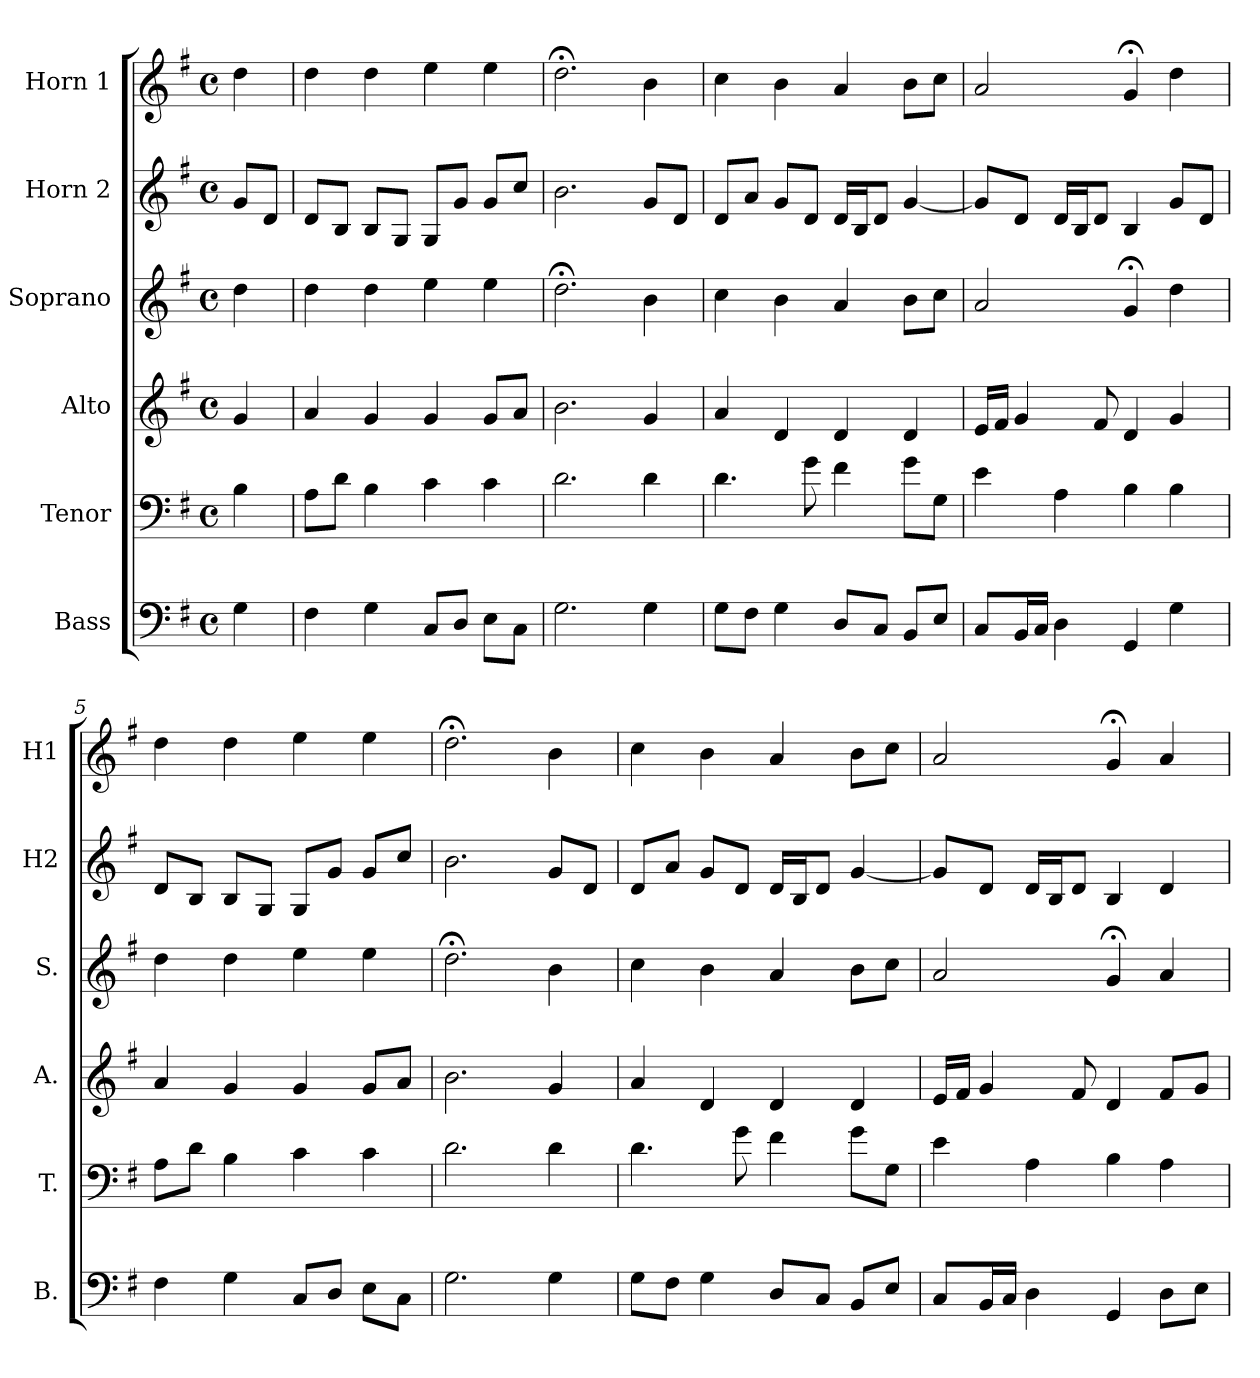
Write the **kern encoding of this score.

**kern	**kern	**kern	**kern	**kern	**kern
*part6	*part5	*part4	*part3	*part2	*part1
*staff6	*staff5	*staff4	*staff3	*staff2	*staff1
*I"Bass	*I"Tenor	*I"Alto	*I"Soprano	*I"Horn 2	*I"Horn 1
*I'B.	*I'T.	*I'A.	*I'S.	*I'H2	*I'H1
*clefF4	*clefF4	*clefG2	*clefG2	*clefG2	*clefG2
*	*	*	*	*ITrd4c7	*ITrd4c7
*k[f#]	*k[f#]	*k[f#]	*k[f#]	*k[]	*k[]
*G:	*G:	*G:	*G:	*C:	*C:
*M4/4	*M4/4	*M4/4	*M4/4	*M4/4	*M4/4
*met(c)	*met(c)	*met(c)	*met(c)	*met(c)	*met(c)
=	=	=	=	=	=
4G\	4B\	4g/	4dd\	8c/L	4g\
.	.	.	.	8G/J	.
=1	=1	=1	=1	=1	=1
4F#\	8A\L	4a/	4dd\	8G/L	4g\
.	8d\J	.	.	8E/J	.
4G\	4B\	4g/	4dd\	8E/L	4g\
.	.	.	.	8C/J	.
8C/L	4c\	4g/	4ee\	8C/L	4a\
8D/J	.	.	.	8c/J	.
8E\L	4c\	8g/L	4ee\	8c/L	4a\
8C\J	.	8a/J	.	8f/J	.
=2	=2	=2	=2	=2	=2
2.G\	2.d\	2.b\	2.dd;<\	2.e\	2.g;<\
4G\	4d\	4g/	4b\	8c/L	4e\
.	.	.	.	8G/J	.
=3	=3	=3	=3	=3	=3
8G\L	4.d\	4a/	4cc\	8G/L	4f\
8F#\J	.	.	.	8d/J	.
4G\	.	4d/	4b\	8c/L	4e\
.	8g\	.	.	8G/J	.
8D/L	4f#\	4d/	4a/	16G/LL	4d/
.	.	.	.	16E/J	.
8C/J	.	.	.	8G/J	.
8BB/L	8g\L	4d/	8b\L	[4c/	8e\L
8E/J	8G\J	.	8cc\J	.	8f\J
=4	=4	=4	=4	=4	=4
8C/L	4e\	16e/LL	2a/	8c/L]	2d/
.	.	16f#/JJ	.	.	.
16BB/L	.	4g/	.	8G/J	.
16C/JJ	.	.	.	.	.
4D\	4A\	.	.	16G/LL	.
.	.	.	.	16E/J	.
.	.	8f#/	.	8G/J	.
4GG/	4B\	4d/	4g;</	4E/	4c;</
4G\	4B\	4g/	4dd\	8c/L	4g\
.	.	.	.	8G/J	.
!!LO:LB:g=z
=5	=5	=5	=5	=5	=5
4F#\	8A\L	4a/	4dd\	8G/L	4g\
.	8d\J	.	.	8E/J	.
4G\	4B\	4g/	4dd\	8E/L	4g\
.	.	.	.	8C/J	.
8C/L	4c\	4g/	4ee\	8C/L	4a\
8D/J	.	.	.	8c/J	.
8E\L	4c\	8g/L	4ee\	8c/L	4a\
8C\J	.	8a/J	.	8f/J	.
=6	=6	=6	=6	=6	=6
2.G\	2.d\	2.b\	2.dd;<\	2.e\	2.g;<\
4G\	4d\	4g/	4b\	8c/L	4e\
.	.	.	.	8G/J	.
=7	=7	=7	=7	=7	=7
8G\L	4.d\	4a/	4cc\	8G/L	4f\
8F#\J	.	.	.	8d/J	.
4G\	.	4d/	4b\	8c/L	4e\
.	8g\	.	.	8G/J	.
8D/L	4f#\	4d/	4a/	16G/LL	4d/
.	.	.	.	16E/J	.
8C/J	.	.	.	8G/J	.
8BB/L	8g\L	4d/	8b\L	[4c/	8e\L
8E/J	8G\J	.	8cc\J	.	8f\J
=8	=8	=8	=8	=8	=8
8C/L	4e\	16e/LL	2a/	8c/L]	2d/
.	.	16f#/JJ	.	.	.
16BB/L	.	4g/	.	8G/J	.
16C/JJ	.	.	.	.	.
4D\	4A\	.	.	16G/LL	.
.	.	.	.	16E/J	.
.	.	8f#/	.	8G/J	.
4GG/	4B\	4d/	4g;</	4E/	4c;</
8D\L	4A\	8f#/L	4a/	4G/	4d/
8E\J	.	8g/J	.	.	.
=	=	=	=	=	=
*-	*-	*-	*-	*-	*-
